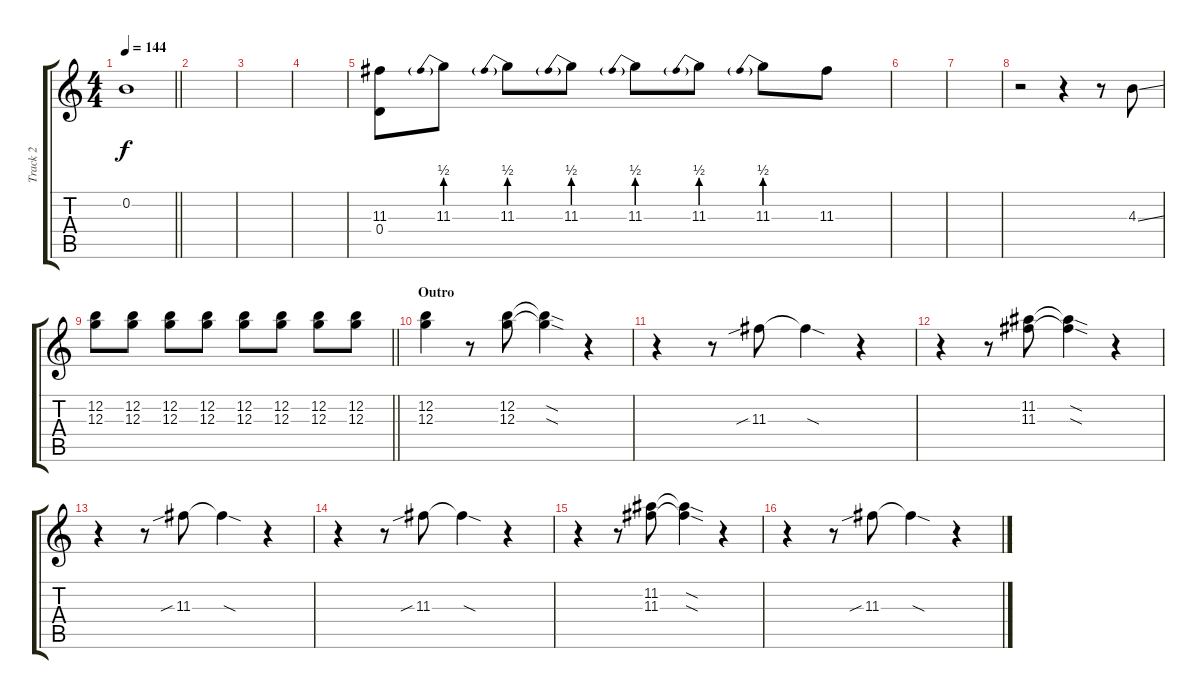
\track ("Track 2" "Track 2") {instrument overdrivenguitar}
\staff {score tabs}
\tuning (E4 B3 G3 D3 A2 E2) {hide}
\ts (4 4)
\tempo 144
\clef g2
\barLineRight lightlight
\ks c
0.2{t}.1{dy f} |
|
|
|
(11.3 0.4).8 11.3{be (prebend 0 2 60 2)}.8 11.3{be (prebend 0 2 60 2)}.8 11.3{be (prebend 0 2 60 2)}.8 11.3{be (prebend 0 2 60 2)}.8 11.3{be (prebend 0 2 60 2)}.8 11.3{be (prebend 0 2 60 2)}.8 11.3.8 |
|
|
r.2 r.4 r.8 4.3{ss}.8 |
\barLineRight lightlight
(12.2 12.3).8 (12.2 12.3).8 (12.2 12.3).8 (12.2 12.3).8 (12.2 12.3).8 (12.2 12.3).8 (12.2 12.3).8 (12.2 12.3).8 |
\section ("" "Outro")
(12.2 12.3).4 r.8 (12.2 12.3).8 (12.2{sod t} 12.3{sod t}).4 r.4 |
r.4 r.8 11.3{sib}.8 11.3{sod t}.4 r.4 |
r.4 r.8 (11.2 11.3).8 (11.2{sod t} 11.3{sod t}).4 r.4 |
r.4 r.8 11.3{sib}.8 11.3{sod t}.4 r.4 |
r.4 r.8 11.3{sib}.8 11.3{sod t}.4 r.4 |
r.4 r.8 (11.2 11.3).8 (11.2{sod t} 11.3{sod t}).4 r.4 |
r.4 r.8 11.3{sib}.8 11.3{sod t}.4 r.4
